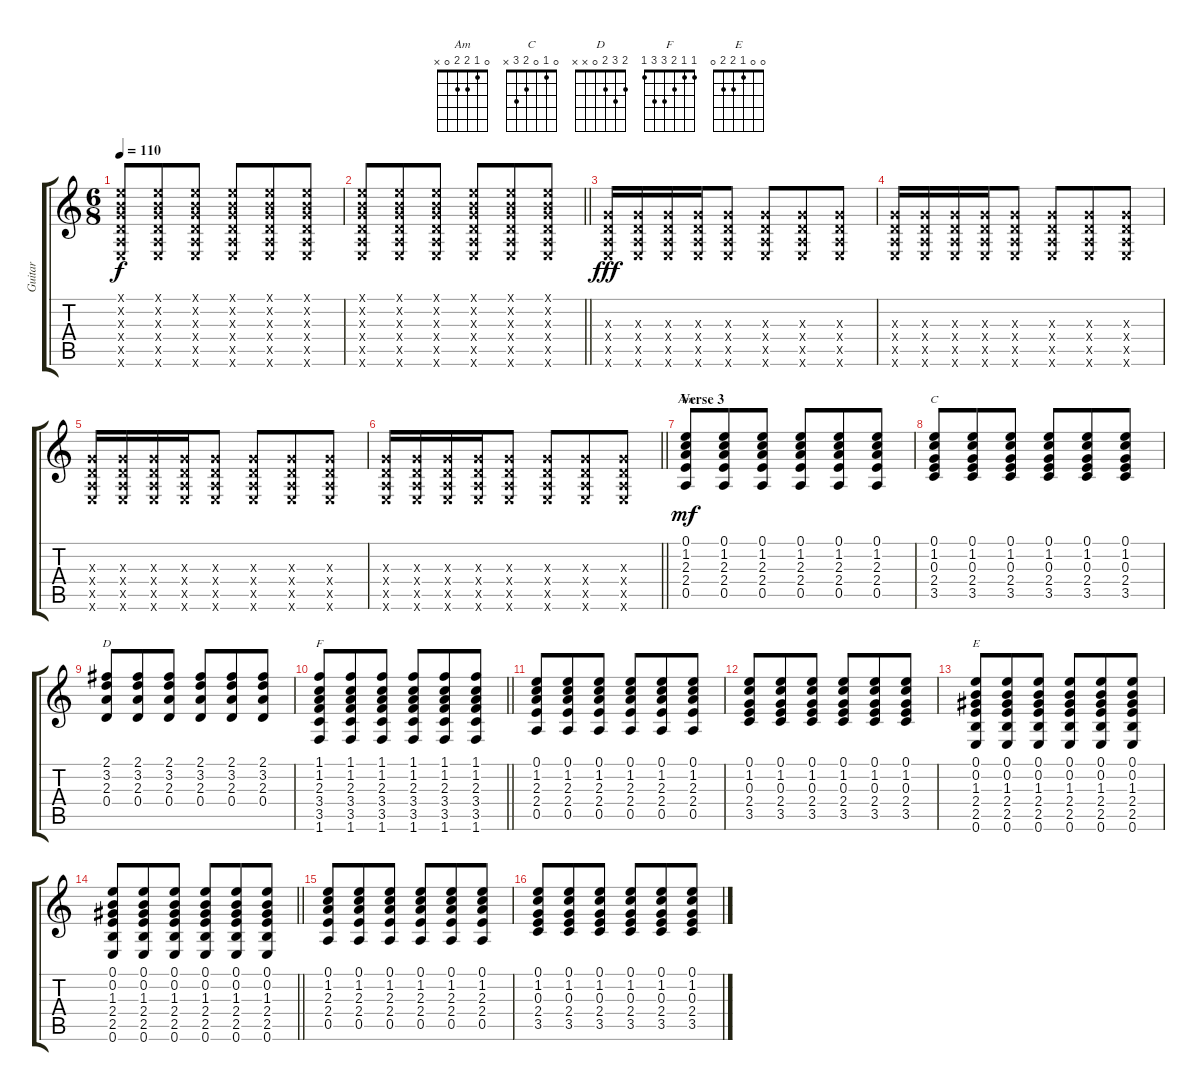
\track ("Guitar" "Guitar") {instrument overdrivenguitar}
\staff {score tabs}
\tuning (E4 B3 G3 D3 A2 E2) {hide}
\chord ("Am" 0 1 2 2 0 x)
\chord ("C" 0 1 0 2 3 x)
\chord ("D" 2 3 2 0 x x)
\chord ("F" 1 1 2 3 3 1)
\chord ("E" 0 0 1 2 2 0)
\ts (6 8)
\tempo 110
\clef g2
\ks c
(0.1{x} 0.2{x} 0.3{x} 0.4{x} 0.5{x} 0.6{x}).8{dy f} (0.1{x} 0.2{x} 0.3{x} 0.4{x} 0.5{x} 0.6{x}).8 (0.1{x} 0.2{x} 0.3{x} 0.4{x} 0.5{x} 0.6{x}).8 (0.1{x} 0.2{x} 0.3{x} 0.4{x} 0.5{x} 0.6{x}).8 (0.1{x} 0.2{x} 0.3{x} 0.4{x} 0.5{x} 0.6{x}).8 (0.1{x} 0.2{x} 0.3{x} 0.4{x} 0.5{x} 0.6{x}).8 |
\barLineRight lightlight
(0.1{x} 0.2{x} 0.3{x} 0.4{x} 0.5{x} 0.6{x}).8 (0.1{x} 0.2{x} 0.3{x} 0.4{x} 0.5{x} 0.6{x}).8 (0.1{x} 0.2{x} 0.3{x} 0.4{x} 0.5{x} 0.6{x}).8 (0.1{x} 0.2{x} 0.3{x} 0.4{x} 0.5{x} 0.6{x}).8 (0.1{x} 0.2{x} 0.3{x} 0.4{x} 0.5{x} 0.6{x}).8 (0.1{x} 0.2{x} 0.3{x} 0.4{x} 0.5{x} 0.6{x}).8 |
\section ("" "")
(0.3{x} 0.4{x} 0.5{x} 0.6{x}).16{dy fff} (0.3{x} 0.4{x} 0.5{x} 0.6{x}).16 (0.3{x} 0.4{x} 0.5{x} 0.6{x}).16 (0.3{x} 0.4{x} 0.5{x} 0.6{x}).16 (0.3{x} 0.4{x} 0.5{x} 0.6{x}).8 (0.3{x} 0.4{x} 0.5{x} 0.6{x}).8 (0.3{x} 0.4{x} 0.5{x} 0.6{x}).8 (0.3{x} 0.4{x} 0.5{x} 0.6{x}).8 |
(0.3{x} 0.4{x} 0.5{x} 0.6{x}).16 (0.3{x} 0.4{x} 0.5{x} 0.6{x}).16 (0.3{x} 0.4{x} 0.5{x} 0.6{x}).16 (0.3{x} 0.4{x} 0.5{x} 0.6{x}).16 (0.3{x} 0.4{x} 0.5{x} 0.6{x}).8 (0.3{x} 0.4{x} 0.5{x} 0.6{x}).8 (0.3{x} 0.4{x} 0.5{x} 0.6{x}).8 (0.3{x} 0.4{x} 0.5{x} 0.6{x}).8 |
(0.3{x} 0.4{x} 0.5{x} 0.6{x}).16 (0.3{x} 0.4{x} 0.5{x} 0.6{x}).16 (0.3{x} 0.4{x} 0.5{x} 0.6{x}).16 (0.3{x} 0.4{x} 0.5{x} 0.6{x}).16 (0.3{x} 0.4{x} 0.5{x} 0.6{x}).8 (0.3{x} 0.4{x} 0.5{x} 0.6{x}).8 (0.3{x} 0.4{x} 0.5{x} 0.6{x}).8 (0.3{x} 0.4{x} 0.5{x} 0.6{x}).8 |
\barLineRight lightlight
(0.3{x} 0.4{x} 0.5{x} 0.6{x}).16 (0.3{x} 0.4{x} 0.5{x} 0.6{x}).16 (0.3{x} 0.4{x} 0.5{x} 0.6{x}).16 (0.3{x} 0.4{x} 0.5{x} 0.6{x}).16 (0.3{x} 0.4{x} 0.5{x} 0.6{x}).8 (0.3{x} 0.4{x} 0.5{x} 0.6{x}).8 (0.3{x} 0.4{x} 0.5{x} 0.6{x}).8 (0.3{x} 0.4{x} 0.5{x} 0.6{x}).8 |
\section ("" "Verse 3")
(0.1 1.2 2.3 2.4 0.5).8{ch "Am" dy mf} (0.1 1.2 2.3 2.4 0.5).8 (0.1 1.2 2.3 2.4 0.5).8 (0.1 1.2 2.3 2.4 0.5).8 (0.1 1.2 2.3 2.4 0.5).8 (0.1 1.2 2.3 2.4 0.5).8 |
(0.1 1.2 0.3 2.4 3.5).8{ch "C"} (0.1 1.2 0.3 2.4 3.5).8 (0.1 1.2 0.3 2.4 3.5).8 (0.1 1.2 0.3 2.4 3.5).8 (0.1 1.2 0.3 2.4 3.5).8 (0.1 1.2 0.3 2.4 3.5).8 |
(2.1 3.2 2.3 0.4).8{ch "D"} (2.1 3.2 2.3 0.4).8 (2.1 3.2 2.3 0.4).8 (2.1 3.2 2.3 0.4).8 (2.1 3.2 2.3 0.4).8 (2.1 3.2 2.3 0.4).8 |
\barLineRight lightlight
(1.1 1.2 2.3 3.4 3.5 1.6).8{ch "F"} (1.1 1.2 2.3 3.4 3.5 1.6).8 (1.1 1.2 2.3 3.4 3.5 1.6).8 (1.1 1.2 2.3 3.4 3.5 1.6).8 (1.1 1.2 2.3 3.4 3.5 1.6).8 (1.1 1.2 2.3 3.4 3.5 1.6).8 |
\section ("" "")
(0.1 1.2 2.3 2.4 0.5).8 (0.1 1.2 2.3 2.4 0.5).8 (0.1 1.2 2.3 2.4 0.5).8 (0.1 1.2 2.3 2.4 0.5).8 (0.1 1.2 2.3 2.4 0.5).8 (0.1 1.2 2.3 2.4 0.5).8 |
(0.1 1.2 0.3 2.4 3.5).8 (0.1 1.2 0.3 2.4 3.5).8 (0.1 1.2 0.3 2.4 3.5).8 (0.1 1.2 0.3 2.4 3.5).8 (0.1 1.2 0.3 2.4 3.5).8 (0.1 1.2 0.3 2.4 3.5).8 |
(0.1 0.2 1.3 2.4 2.5 0.6).8{ch "E"} (0.1 0.2 1.3 2.4 2.5 0.6).8 (0.1 0.2 1.3 2.4 2.5 0.6).8 (0.1 0.2 1.3 2.4 2.5 0.6).8 (0.1 0.2 1.3 2.4 2.5 0.6).8 (0.1 0.2 1.3 2.4 2.5 0.6).8 |
\barLineRight lightlight
(0.1 0.2 1.3 2.4 2.5 0.6).8 (0.1 0.2 1.3 2.4 2.5 0.6).8 (0.1 0.2 1.3 2.4 2.5 0.6).8 (0.1 0.2 1.3 2.4 2.5 0.6).8 (0.1 0.2 1.3 2.4 2.5 0.6).8 (0.1 0.2 1.3 2.4 2.5 0.6).8 |
\section ("" "")
(0.1 1.2 2.3 2.4 0.5).8 (0.1 1.2 2.3 2.4 0.5).8 (0.1 1.2 2.3 2.4 0.5).8 (0.1 1.2 2.3 2.4 0.5).8 (0.1 1.2 2.3 2.4 0.5).8 (0.1 1.2 2.3 2.4 0.5).8 |
(0.1 1.2 0.3 2.4 3.5).8 (0.1 1.2 0.3 2.4 3.5).8 (0.1 1.2 0.3 2.4 3.5).8 (0.1 1.2 0.3 2.4 3.5).8 (0.1 1.2 0.3 2.4 3.5).8 (0.1 1.2 0.3 2.4 3.5).8
